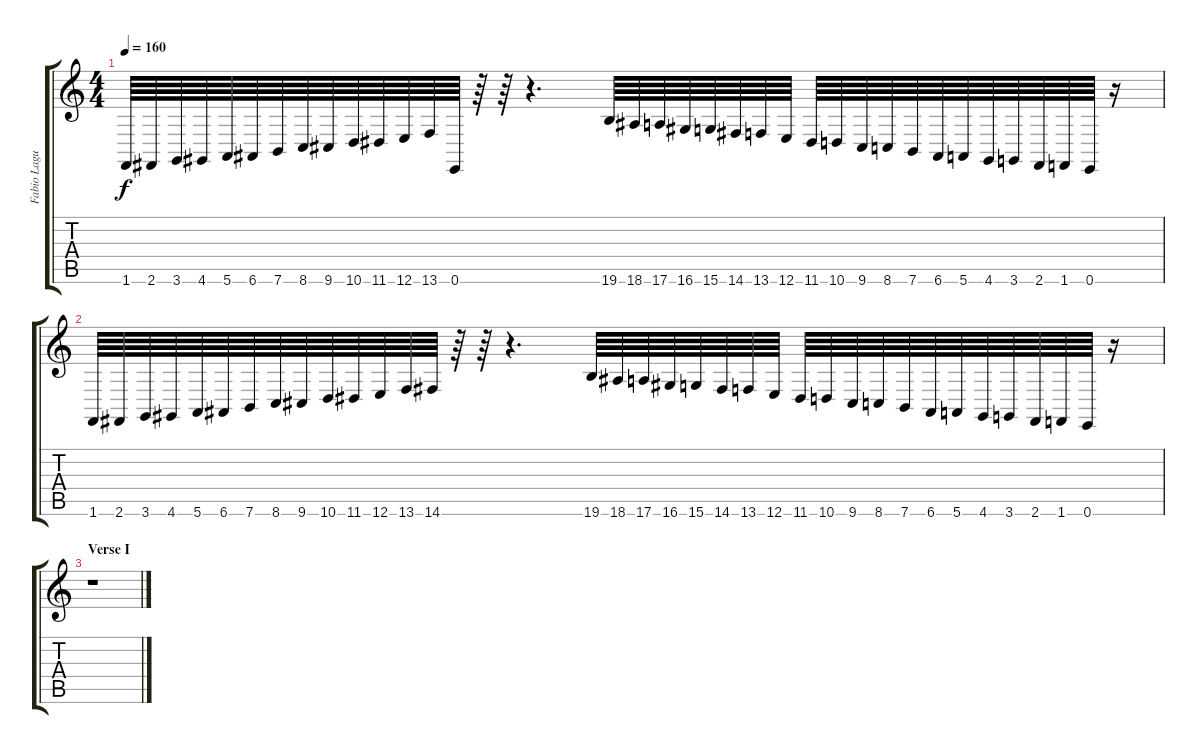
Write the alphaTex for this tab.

\track ("Fabio Laguna" "Fabio Lagu") {instrument stringensemble1}
\staff {score tabs}
\tuning (E4 B3 G3 D3 A2 E2) {hide}
\ts (4 4)
\tempo 160
\clef g2
\ks c
1.6.64{dy f instrument stringensemble1} 2.6.64 3.6.64 4.6.64 5.6.64 6.6.64 7.6.64 8.6.64 9.6.64 10.6.64 11.6.64 12.6.64 13.6.64 0.6.64 r.64 r.64 r.4{d} 19.6.64 18.6.64 17.6.64 16.6.64 15.6.64 14.6.64 13.6.64 12.6.64 11.6.64 10.6.64 9.6.64 8.6.64 7.6.64 6.6.64 5.6.64 4.6.64 3.6.64 2.6.64 1.6.64 0.6.64 r.16 |
1.6.64 2.6.64 3.6.64 4.6.64 5.6.64 6.6.64 7.6.64 8.6.64 9.6.64 10.6.64 11.6.64 12.6.64 13.6.64 14.6.64 r.64 r.64 r.4{d} 19.6.64 18.6.64 17.6.64 16.6.64 15.6.64 14.6.64 13.6.64 12.6.64 11.6.64 10.6.64 9.6.64 8.6.64 7.6.64 6.6.64 5.6.64 4.6.64 3.6.64 2.6.64 1.6.64 0.6.64 r.16 |
\section ("" "Verse I")
r.1
